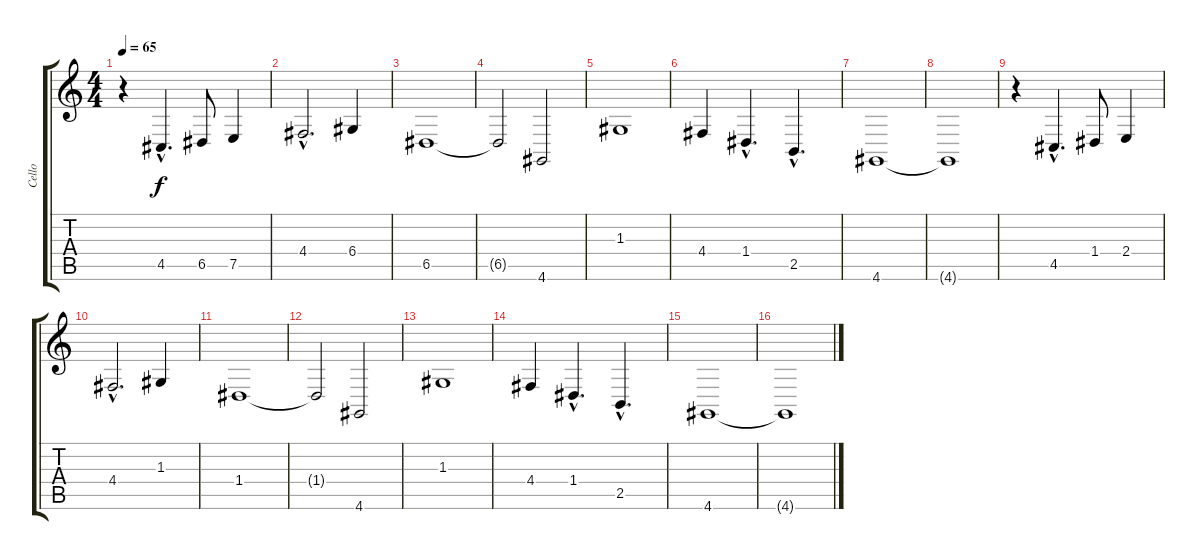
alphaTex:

\track ("Cello" "Cello") {instrument cello}
\staff {score tabs}
\tuning (E4 B3 G3 D3 A2 E2) {hide}
\ts (4 4)
\tempo 65
\clef g2
\ks c
r.4{dy f instrument cello} 4.5{hac}.4{d} 6.5.8 7.5.4 |
4.4{hac}.2{d} 6.4.4 |
6.5.1 |
6.5{t}.2 4.6.2 |
1.3.1 |
4.4.4 1.4{hac}.4{d} 2.5{hac}.4{d} |
4.6.1 |
4.6{t}.1 |
r.4 4.5{hac}.4{d} 1.4.8 2.4.4 |
4.4{hac}.2{d} 1.3.4 |
1.4.1 |
1.4{t}.2 4.6.2 |
1.3.1 |
4.4.4 1.4{hac}.4{d} 2.5{hac}.4{d} |
4.6.1 |
4.6{t}.1
